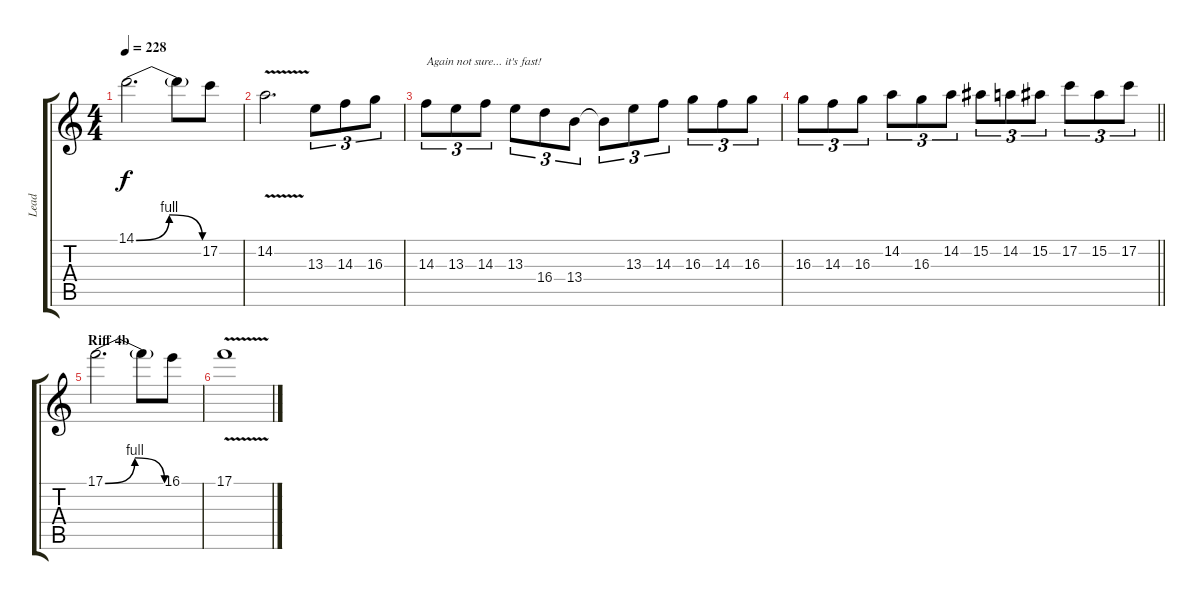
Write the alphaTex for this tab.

\track ("Lead" "Lead") {instrument overdrivenguitar}
\staff {score tabs}
\tuning (C4 G3 Eb3 Bb2 F2 C2) {hide}
\ts (4 4)
\tempo 228
\clef g2
\ks c
14.1{be (bendrelease 0 0 15 4 55 4 60 0)}.2{d dy f} 14.1{t}.8 17.2.8 |
14.2{v}.2{d} 13.3.8{tu (3 2)} 14.3.8{tu (3 2)} 16.3.8{tu (3 2)} |
14.3.8{tu (3 2) txt "Again not sure... it's fast!"} 13.3.8{tu (3 2)} 14.3.8{tu (3 2)} 13.3.8{tu (3 2)} 16.4.8{tu (3 2)} 13.4.8{tu (3 2)} 13.4{t}.8{tu (3 2)} 13.3.8{tu (3 2)} 14.3.8{tu (3 2)} 16.3.8{tu (3 2)} 14.3.8{tu (3 2)} 16.3.8{tu (3 2)} |
\barLineRight lightlight
16.3.8{tu (3 2)} 14.3.8{tu (3 2)} 16.3.8{tu (3 2)} 14.2.8{tu (3 2)} 16.3.8{tu (3 2)} 14.2.8{tu (3 2)} 15.2.8{tu (3 2)} 14.2.8{tu (3 2)} 15.2.8{tu (3 2)} 17.2.8{tu (3 2)} 15.2.8{tu (3 2)} 17.2.8{tu (3 2)} |
\section ("" "Riff 4b")
17.1{be (bendrelease 0 0 15 4 55 4 60 0)}.2{d} 17.1{t}.8 16.1.8 |
17.1{v}.1
